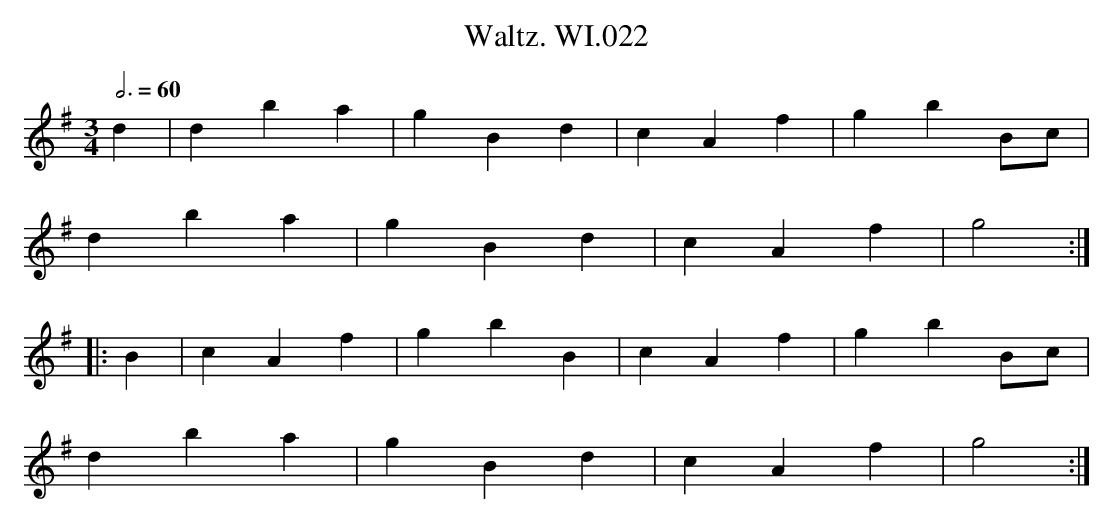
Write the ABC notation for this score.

X:1
T:Waltz. WI.022
M:3/4
L:1/4
Q:3/4=60
K:G
d|dba| gBd|cAf |gbB/c/|
dba| gBd|cAf |g2:|
|:B|cAf|gbB|cAf|gbB/c/|
dba| gBd|cAf |g2:|
